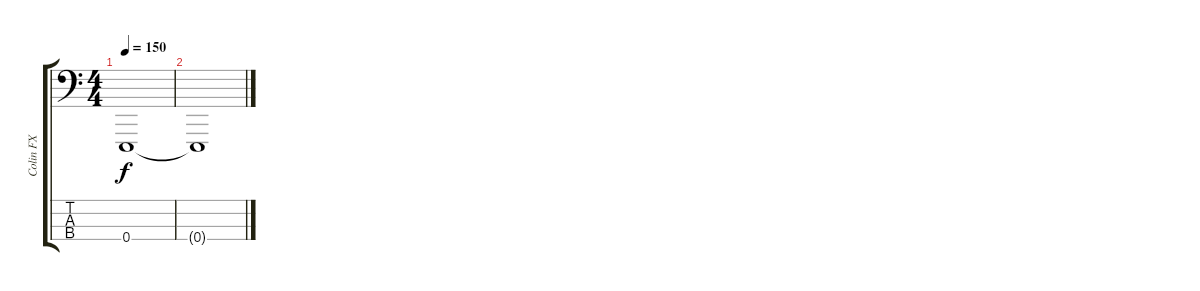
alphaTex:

\track ("Colin FX" "Colin FX") {instrument pad3polysynth}
\staff {score tabs}
\tuning (G2 D2 A1 E1) {hide}
\ts (4 4)
\tempo 150
\clef f4
\ks c
0.4.1{dy f} |
0.4{t}.1
